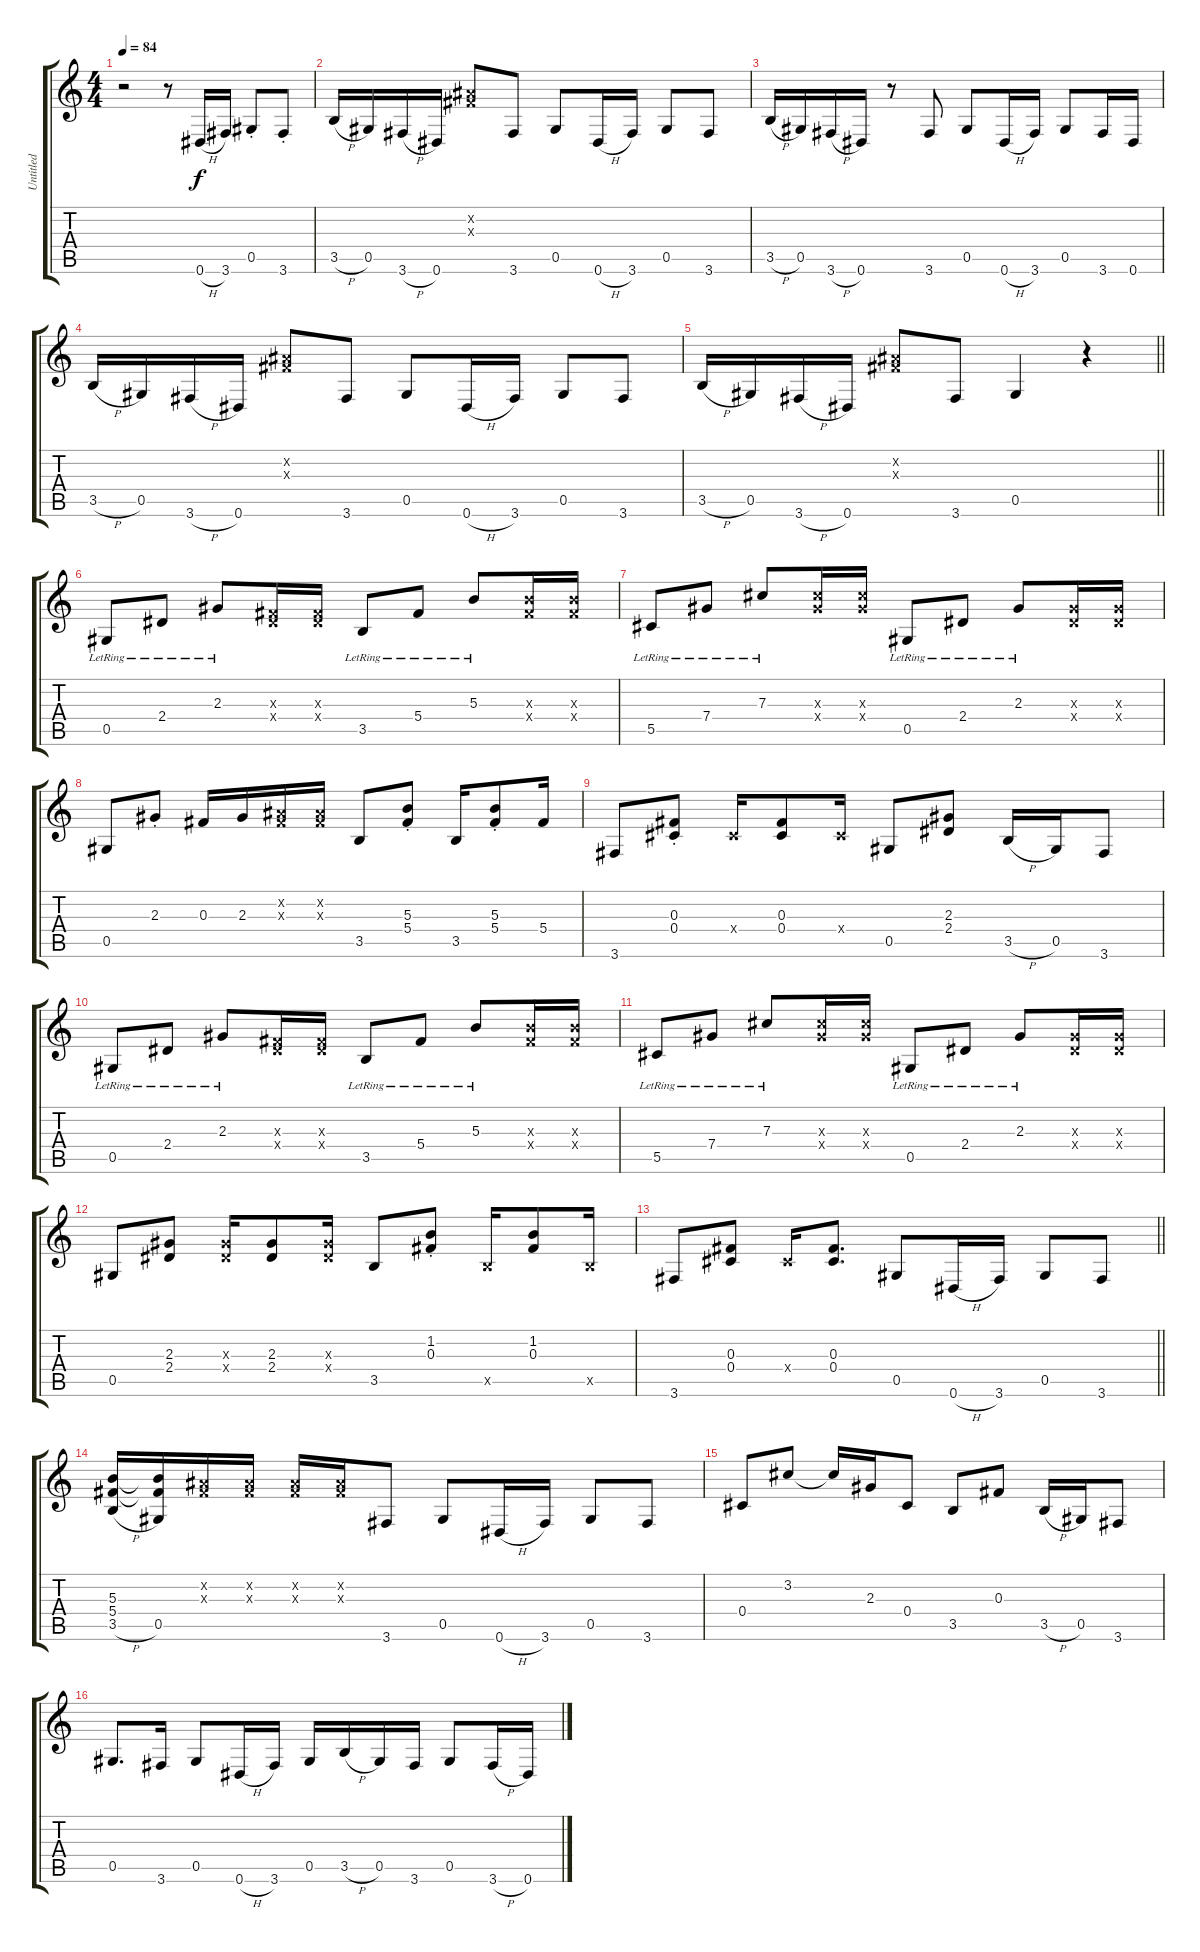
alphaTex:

\track ("Untitled" "Untitled") {instrument distortionguitar}
\staff {score tabs}
\tuning (Eb4 Bb3 Gb3 Db3 Ab2 Eb2) {hide}
\ts (4 4)
\tempo 84
\clef g2
\ks c
r.2{dy f instrument distortionguitar} r.8 0.6{h}.16 3.6.16 0.5{st}.8 3.6{st}.8 |
3.5{h}.16 0.5.16 3.6{h}.16 0.6.16 (0.2{x} 0.3{x}).8 3.6.8 0.5.8 0.6{h}.16 3.6.16 0.5.8 3.6.8 |
3.5{h}.16 0.5.16 3.6{h}.16 0.6.16 r.8 3.6.8 0.5.8 0.6{h}.16 3.6.16 0.5.8 3.6.16 0.6.16 |
3.5{h}.16 0.5.16 3.6{h}.16 0.6.16 (0.2{x} 0.3{x}).8 3.6.8 0.5.8 0.6{h}.16 3.6.16 0.5.8 3.6.8 |
\barLineRight lightlight
3.5{h}.16 0.5.16 3.6{h}.16 0.6.16 (0.2{x} 0.3{x}).8 3.6.8 0.5.4 r.4 |
0.5{lr}.8 2.4{lr}.8 2.3{lr}.8 (0.3{x} 2.4{x}).16 (0.3{x} 2.4{x}).16 3.5{lr}.8 5.4{lr}.8 5.3{lr}.8 (5.3{x} 5.4{x}).16 (5.3{x} 5.4{x}).16 |
5.5{lr}.8 7.4{lr}.8 7.3{lr}.8 (7.3{x} 7.4{x}).16 (7.3{x} 7.4{x}).16 0.5{lr}.8 2.4{lr}.8 2.3{lr}.8 (2.3{x} 2.4{x}).16 (2.3{x} 2.4{x}).16 |
0.5.8 2.3{st}.8 0.3.16 2.3.16 (0.2{x} 0.3{x}).16 (0.2{x} 0.3{x}).16 3.5.8 (5.3{st} 5.4{st}).8 3.5.16 (5.3{st} 5.4{st}).8 5.4.16 |
3.6.8 (0.3{st} 0.4{st}).8 0.4{x}.16 (0.3 0.4).8 0.4{x}.16 0.5.8 (2.3 2.4).8 3.5{h}.16 0.5.16 3.6.8 |
0.5{lr}.8 2.4{lr}.8 2.3{lr}.8 (0.3{x} 2.4{x}).16 (0.3{x} 2.4{x}).16 3.5{lr}.8 5.4{lr}.8 5.3{lr}.8 (5.3{x} 5.4{x}).16 (5.3{x} 5.4{x}).16 |
5.5{lr}.8 7.4{lr}.8 7.3{lr}.8 (7.3{x} 7.4{x}).16 (7.3{x} 7.4{x}).16 0.5{lr}.8 2.4{lr}.8 2.3{lr}.8 (2.3{x} 2.4{x}).16 (2.3{x} 2.4{x}).16 |
0.5.8 (2.3 2.4).8 (2.3{x} 2.4{x}).16 (2.3 2.4).8 (2.3{x} 2.4{x}).16 3.5.8 (1.2{st} 0.3{st}).8 3.5{x}.16 (1.2 0.3).8 3.5{x}.16 |
\barLineRight lightlight
3.6.8 (0.3 0.4).8 0.4{x}.16 (0.3 0.4).8{d} 0.5.8 0.6{h}.16 3.6.16 0.5.8 3.6.8 |
(5.3 5.4 3.5{h}).16 (5.3{t} 5.4{t} 0.5).16 (0.2{x} 0.3{x}).16 (0.2{x} 0.3{x}).16 (0.2{x} 0.3{x}).16 (0.2{x} 0.3{x}).16 3.6.8 0.5.8 0.6{h}.16 3.6.16 0.5.8 3.6.8 |
0.4.8 3.2.8 3.2{t}.16 2.3.16 0.4.8 3.5.8 0.3.8 3.5{h}.16 0.5.16 3.6.8 |
0.5.8{d} 3.6.16 0.5.8 0.6{h}.16 3.6.16 0.5.16 3.5{h}.16 0.5.16 3.6.16 0.5.8 3.6{h}.16 0.6.16
